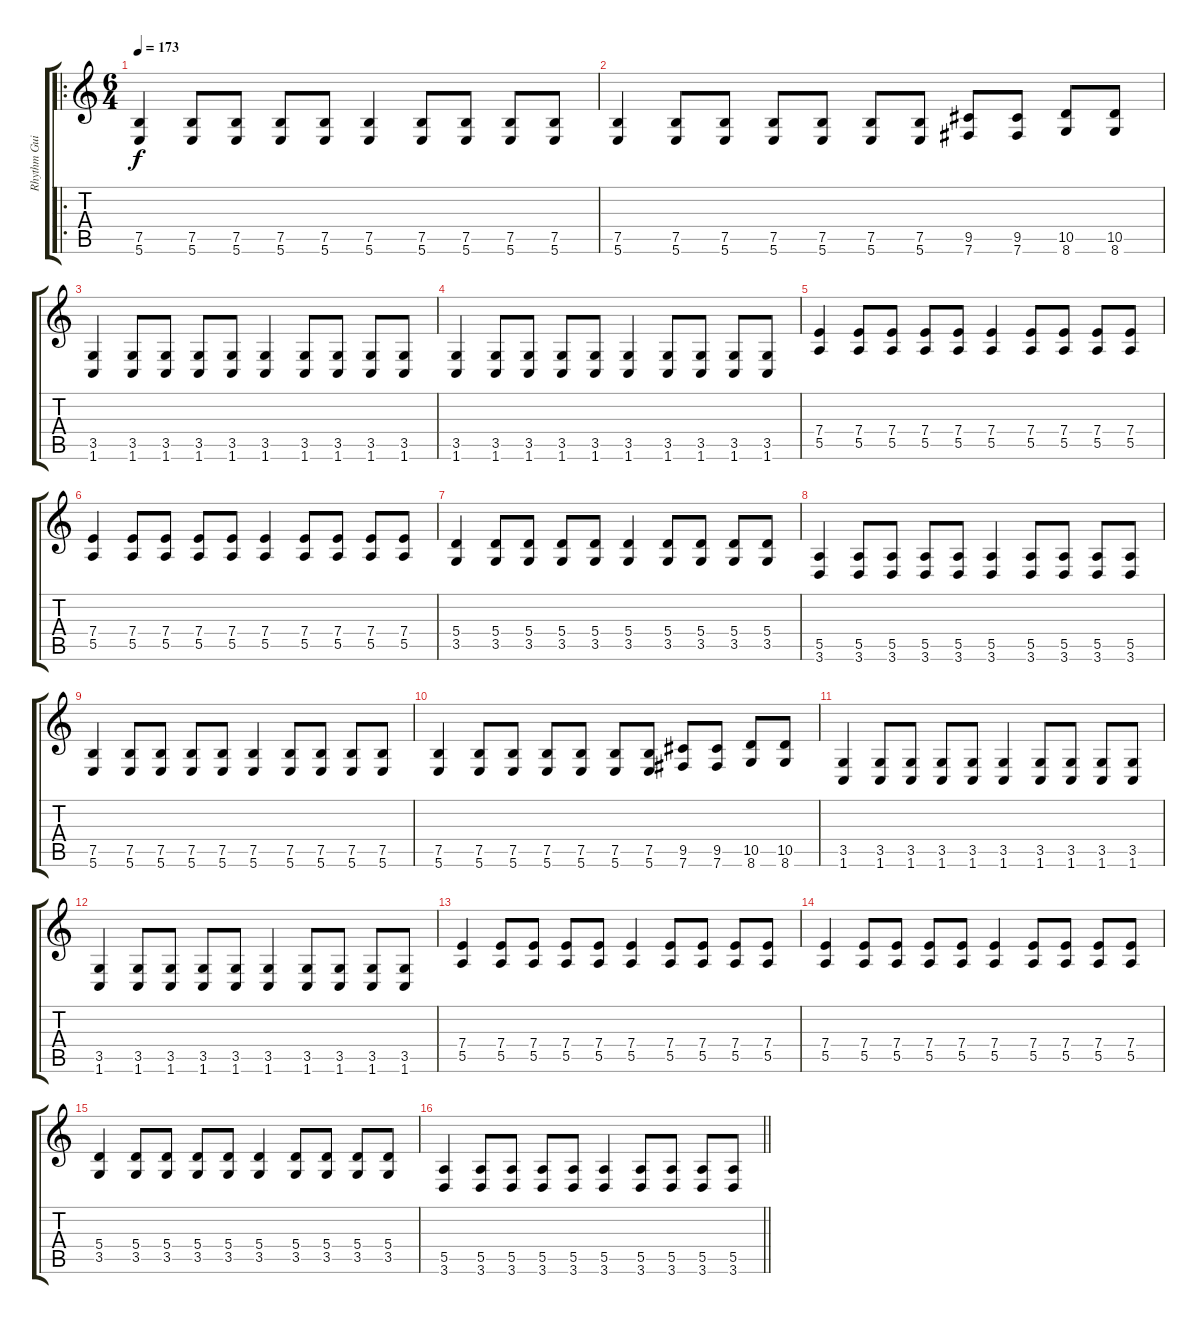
\track ("Rhythm Guitar 1" "Rhythm Gui") {instrument distortionguitar}
\staff {score tabs}
\tuning (B3 Gb3 D3 A2 E2 B1) {hide}
\ro
\ts (6 4)
\section ("" "")
\tempo 173
\clef g2
\ks c
(7.5 5.6).4{dy f instrument distortionguitar} (7.5 5.6).8 (7.5 5.6).8 (7.5 5.6).8 (7.5 5.6).8 (7.5 5.6).4 (7.5 5.6).8 (7.5 5.6).8 (7.5 5.6).8 (7.5 5.6).8 |
(7.5 5.6).4 (7.5 5.6).8 (7.5 5.6).8 (7.5 5.6).8 (7.5 5.6).8 (7.5 5.6).8 (7.5 5.6).8 (9.5 7.6).8 (9.5 7.6).8 (10.5 8.6).8 (10.5 8.6).8 |
(3.5 1.6).4 (3.5 1.6).8 (3.5 1.6).8 (3.5 1.6).8 (3.5 1.6).8 (3.5 1.6).4 (3.5 1.6).8 (3.5 1.6).8 (3.5 1.6).8 (3.5 1.6).8 |
(3.5 1.6).4 (3.5 1.6).8 (3.5 1.6).8 (3.5 1.6).8 (3.5 1.6).8 (3.5 1.6).4 (3.5 1.6).8 (3.5 1.6).8 (3.5 1.6).8 (3.5 1.6).8 |
(7.4 5.5).4 (7.4 5.5).8 (7.4 5.5).8 (7.4 5.5).8 (7.4 5.5).8 (7.4 5.5).4 (7.4 5.5).8 (7.4 5.5).8 (7.4 5.5).8 (7.4 5.5).8 |
(7.4 5.5).4 (7.4 5.5).8 (7.4 5.5).8 (7.4 5.5).8 (7.4 5.5).8 (7.4 5.5).4 (7.4 5.5).8 (7.4 5.5).8 (7.4 5.5).8 (7.4 5.5).8 |
(5.4 3.5).4 (5.4 3.5).8 (5.4 3.5).8 (5.4 3.5).8 (5.4 3.5).8 (5.4 3.5).4 (5.4 3.5).8 (5.4 3.5).8 (5.4 3.5).8 (5.4 3.5).8 |
(5.5 3.6).4 (5.5 3.6).8 (5.5 3.6).8 (5.5 3.6).8 (5.5 3.6).8 (5.5 3.6).4 (5.5 3.6).8 (5.5 3.6).8 (5.5 3.6).8 (5.5 3.6).8 |
(7.5 5.6).4{instrument distortionguitar} (7.5 5.6).8 (7.5 5.6).8 (7.5 5.6).8 (7.5 5.6).8 (7.5 5.6).4 (7.5 5.6).8 (7.5 5.6).8 (7.5 5.6).8 (7.5 5.6).8 |
(7.5 5.6).4 (7.5 5.6).8 (7.5 5.6).8 (7.5 5.6).8 (7.5 5.6).8 (7.5 5.6).8 (7.5 5.6).8 (9.5 7.6).8 (9.5 7.6).8 (10.5 8.6).8 (10.5 8.6).8 |
(3.5 1.6).4 (3.5 1.6).8 (3.5 1.6).8 (3.5 1.6).8 (3.5 1.6).8 (3.5 1.6).4 (3.5 1.6).8 (3.5 1.6).8 (3.5 1.6).8 (3.5 1.6).8 |
(3.5 1.6).4 (3.5 1.6).8 (3.5 1.6).8 (3.5 1.6).8 (3.5 1.6).8 (3.5 1.6).4 (3.5 1.6).8 (3.5 1.6).8 (3.5 1.6).8 (3.5 1.6).8 |
(7.4 5.5).4 (7.4 5.5).8 (7.4 5.5).8 (7.4 5.5).8 (7.4 5.5).8 (7.4 5.5).4 (7.4 5.5).8 (7.4 5.5).8 (7.4 5.5).8 (7.4 5.5).8 |
(7.4 5.5).4 (7.4 5.5).8 (7.4 5.5).8 (7.4 5.5).8 (7.4 5.5).8 (7.4 5.5).4 (7.4 5.5).8 (7.4 5.5).8 (7.4 5.5).8 (7.4 5.5).8 |
(5.4 3.5).4 (5.4 3.5).8 (5.4 3.5).8 (5.4 3.5).8 (5.4 3.5).8 (5.4 3.5).4 (5.4 3.5).8 (5.4 3.5).8 (5.4 3.5).8 (5.4 3.5).8 |
\barLineRight lightlight
(5.5 3.6).4 (5.5 3.6).8 (5.5 3.6).8 (5.5 3.6).8 (5.5 3.6).8 (5.5 3.6).4 (5.5 3.6).8 (5.5 3.6).8 (5.5 3.6).8 (5.5 3.6).8
